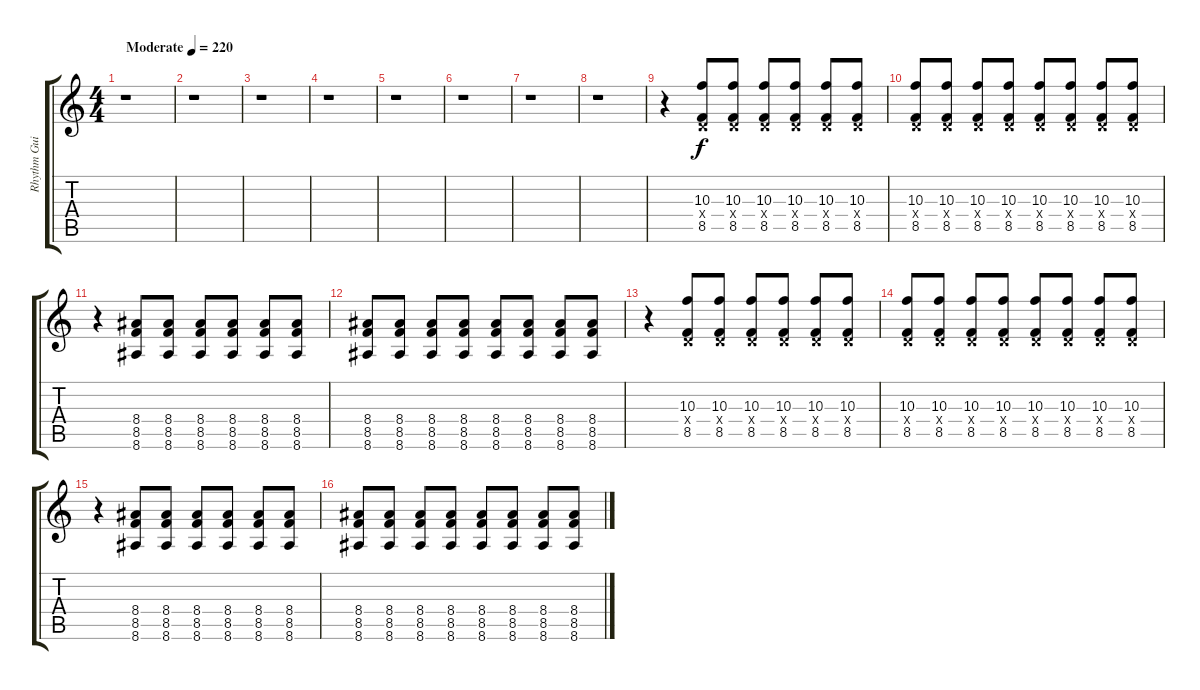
\track ("Rhythm Guitar - Mike Frisby" "Rhythm Gui") {instrument distortionguitar}
\staff {score tabs}
\tuning (E4 B3 G3 D3 A2 D2) {hide}
\ts (4 4)
\tempo (220 "Moderate")
\clef g2
\ks c
r.1{dy f instrument distortionguitar} |
r.1 |
r.1 |
r.1 |
r.1 |
r.1 |
r.1 |
r.1 |
r.4 (10.3 0.4{x} 8.5).8 (10.3 0.4{x} 8.5).8 (10.3 0.4{x} 8.5).8 (10.3 0.4{x} 8.5).8 (10.3 0.4{x} 8.5).8 (10.3 0.4{x} 8.5).8 |
(10.3 0.4{x} 8.5).8 (10.3 0.4{x} 8.5).8 (10.3 0.4{x} 8.5).8 (10.3 0.4{x} 8.5).8 (10.3 0.4{x} 8.5).8 (10.3 0.4{x} 8.5).8 (10.3 0.4{x} 8.5).8 (10.3 0.4{x} 8.5).8 |
r.4 (8.4 8.5 8.6).8 (8.4 8.5 8.6).8 (8.4 8.5 8.6).8 (8.4 8.5 8.6).8 (8.4 8.5 8.6).8 (8.4 8.5 8.6).8 |
(8.4 8.5 8.6).8 (8.4 8.5 8.6).8 (8.4 8.5 8.6).8 (8.4 8.5 8.6).8 (8.4 8.5 8.6).8 (8.4 8.5 8.6).8 (8.4 8.5 8.6).8 (8.4 8.5 8.6).8 |
r.4 (10.3 0.4{x} 8.5).8 (10.3 0.4{x} 8.5).8 (10.3 0.4{x} 8.5).8 (10.3 0.4{x} 8.5).8 (10.3 0.4{x} 8.5).8 (10.3 0.4{x} 8.5).8 |
(10.3 0.4{x} 8.5).8 (10.3 0.4{x} 8.5).8 (10.3 0.4{x} 8.5).8 (10.3 0.4{x} 8.5).8 (10.3 0.4{x} 8.5).8 (10.3 0.4{x} 8.5).8 (10.3 0.4{x} 8.5).8 (10.3 0.4{x} 8.5).8 |
r.4 (8.4 8.5 8.6).8 (8.4 8.5 8.6).8 (8.4 8.5 8.6).8 (8.4 8.5 8.6).8 (8.4 8.5 8.6).8 (8.4 8.5 8.6).8 |
(8.4 8.5 8.6).8 (8.4 8.5 8.6).8 (8.4 8.5 8.6).8 (8.4 8.5 8.6).8 (8.4 8.5 8.6).8 (8.4 8.5 8.6).8 (8.4 8.5 8.6).8 (8.4 8.5 8.6).8
